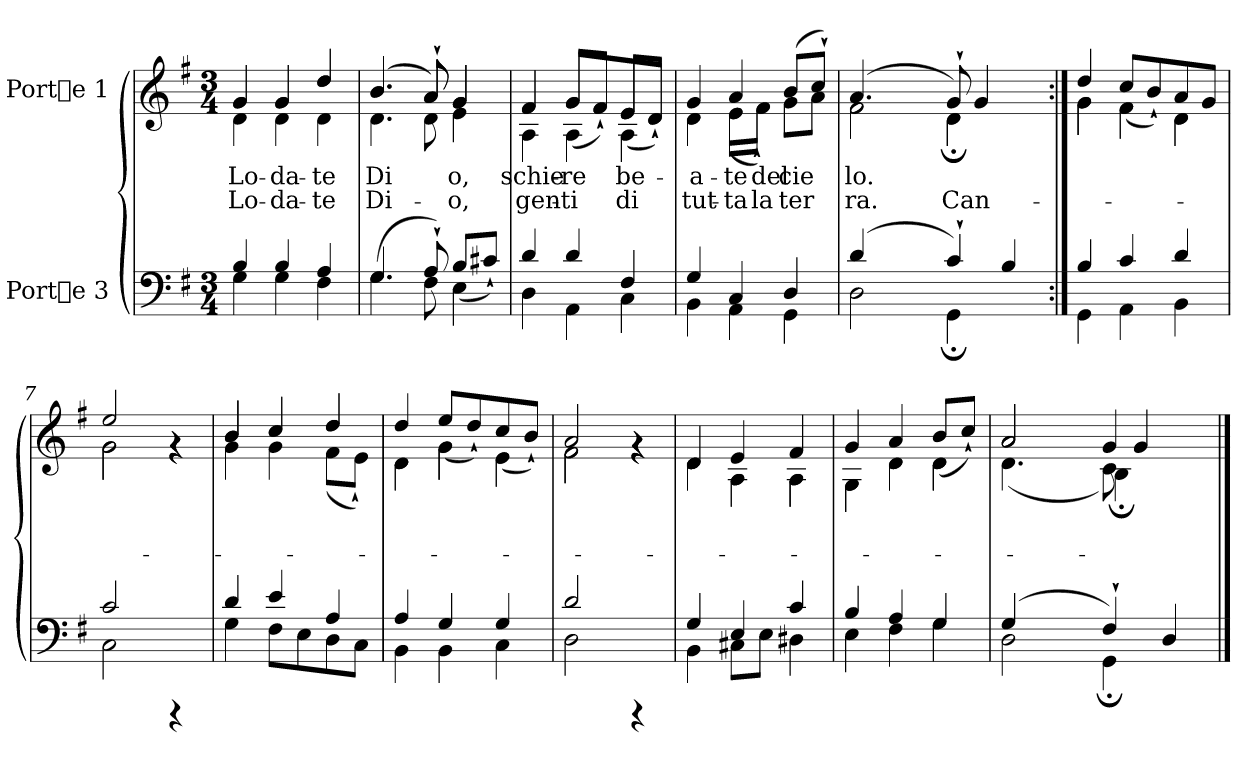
**kern	**kern	**text	**text
*part2	*part1	*part1	*part1
*staff2	*staff1	*staff1	*staff1
*I"Porte 3	*I"Porte 1	*	*
!!LO:PB:g=z
*stria5	*stria5	*	*
*clefF4	*clefG2	*	*
*k[f#]	*k[f#]	*	*
*G:	*G:	*	*
*M3/4	*M3/4	*	*
*MM100	*MM100	*	*
=1	=1	=1	=1
*^	*^	*	*
!	!	!	!	!LO:LY:b	!LO:LY:b
*	*	*	*^	*	*
4B/	4G\	4g/	4d\	4g/	Lo-	-Lo-
!	!	!	!	!	!LO:LY:b	!LO:LY:b
4B/	4G\	4g/	4d\	4g/	-da-	-da-
!	!	!	!	!	!LO:LY:b	!LO:LY:b
4A/	4F#\	4dd/	4d\	4dd/	-te	te
=2	=2	=2	=2	=2	=2	=2
!	!	!	!	!	!LO:LY:b	!LO:LY:b
4.G/	(>4.G\	(>4.b/	4.d\	4.b/	Di-	-Di-
!	!	!	!	!	!LO:LY:b	!LO:LY:b
8A`</)	8F#\	8a`</)	8d\	8a/	-	.
!	!	!	!	!	!LO:LY:b	!LO:LY:b
4E\	(>8B/L	4g/	4e\	4g/	o,	o,
.	8c#X`</J)	.	.	.	.	.
=3	=3	=3	=3	=3	=3	=3
!	!	!	!	!	!LO:LY:b	!LO:LY:b
4d/	4D\	4f#/	4A\	4f#/	schie-	-gen-
!	!	!	!	!	!LO:LY:b	!LO:LY:b
4d/	4AA\	4A\	(>8g/L	8g/L	-re	ti
!	!	!	!	!	!LO:LY:b	!LO:LY:b
.	.	.	8f#`</)	8f#/J	.	.
!	!	!	!	!	!LO:LY:b	!LO:LY:b
4F#/	4C\	4A\	(>8e/	8e/L	be-	-di
!	!	!	!	!	!LO:LY:b	!LO:LY:b
.	.	.	8d`</J)	8d/J	-	-
=4	=4	=4	=4	=4	=4	=4
!	!	!	!	!	!LO:LY:b	!LO:LY:b
4G/	4BB\	4g/	4d\	4d\	a-	-tut-
!	!	!	!	!	!LO:LY:b	!LO:LY:b
4C/	4AA\	4a/	(>8e\L	8e\L	-te	ta
!	!	!	!	!	!LO:LY:b	!LO:LY:b
.	.	.	8f#`>\J)	8f#\J	del	la
!	!	!	!	!	!LO:LY:b	!LO:LY:b
4D/	4GG\	(>8b/L	4ryy	8g\L	cie-	-ter-
!	!	!	!	!	!LO:LY:b	!LO:LY:b
.	.	8cc`</J)	.	8a\J	--	--
=5	=5	=5	=5	=5	=5	=5
!	!	!	!	!	!LO:LY:b	!LO:LY:b
2D\	(>4d/	2f#\	(>4.a/	2f#\	-lo.	ra.
.	4ryy	.	.	.	.	.
.	.	.	8ryy	.	.	.
!	!	!	!	!	!LO:LY:b	!LO:LY:b
!	!	!	!	!	!LO:LY:b	!LO:LY:b
4c`</)	4GG;<\	8g`</)	4d;<\	4d\	.	Can-
.	.	4g/	.	.	.	.
4B/	4ryy	.	8ryy	8ryy	.	.
.	.	8ryy	8ryy	8ryy	.	.
=6:|!	=6:|!	=6:|!	=6:|!	=6:|!	=6:|!	=6:|!
4B/	4GG\	4dd/	4g\	4g\	.	.
4c/	4AA\	4f#\	(>8cc/L	4f#\	.	.
.	.	.	8b`</)	.	.	.
4d/	4BB\	4d\	8a/	4d\	.	.
.	.	.	8g/J	.	.	.
!!LO:LB:g=z	!!	!!
=7	=7	=7	=7	=7	=7	=7
2c/	2C\	2ee/	2g\	2g\	.	.
4rCCC	4ryy	4rf	4ryy	4rf	.	.
=8	=8	=8	=8	=8	=8	=8
4d/	4G\	4b/	4g\	4b/	.	.
4e/	8F#\L	4cc/	4g\	4cc/	.	.
.	8E\	.	.	.	.	.
4A/	8D\	4dd/	(>8f#\L	4dd/	.	.
.	8C\J	.	8e`>\J)	.	.	.
=9	=9	=9	=9	=9	=9	=9
4A/	4BB\	4dd/	4d\	4d\	.	.
4G/	4BB\	4g\	(>8ee/L	4g\	.	.
.	.	.	8dd`</)	.	.	.
4G/	4C\	4e\	(>8cc/	4e\	.	.
.	.	.	8b`</J)	.	.	.
=10	=10	=10	=10	=10	=10	=10
2d/	2D\	2a/	2f#\	2f#\	.	.
4rCCC	4ryy	4rf	4ryy	4rf	.	.
=11	=11	=11	=11	=11	=11	=11
4G/	4BB\	4d/	4d\	4d\	.	.
4E/	8C#X\L	4e/	4A\	4A\	.	.
.	8E\J	.	.	.	.	.
4c/	4D#X\	4f#/	4A\	4A\	.	.
=12	=12	=12	=12	=12	=12	=12
4B/	4E\	4g/	4G\	4G\	.	.
4A/	4F#\	4a/	4d\	4d\	.	.
4G/	4G\	4d\	(>8b/L	4d\	.	.
.	.	.	8cc`</J)	.	.	.
=13	=13	=13	=13	=13	=13	=13
*	*	*MM90	*	*	*	*
2D\	(>4G/	2a/	(>4.d\	2a/	.	.
.	4ryy	.	.	.	.	.
.	.	.	8ryy	.	.	.
4F#`</)	4GG;<\	8c`>\)	4B;<\	4g/	.	.
.	.	4g/	.	.	.	.
4D/	4ryy	.	8ryy	8ryy	.	.
.	.	8ryy	8ryy	8ryy	.	.
*v	*v	*	*	*	*	*
*	*v	*v	*v	*	*
==	==	==	==
*-	*-	*-	*-
